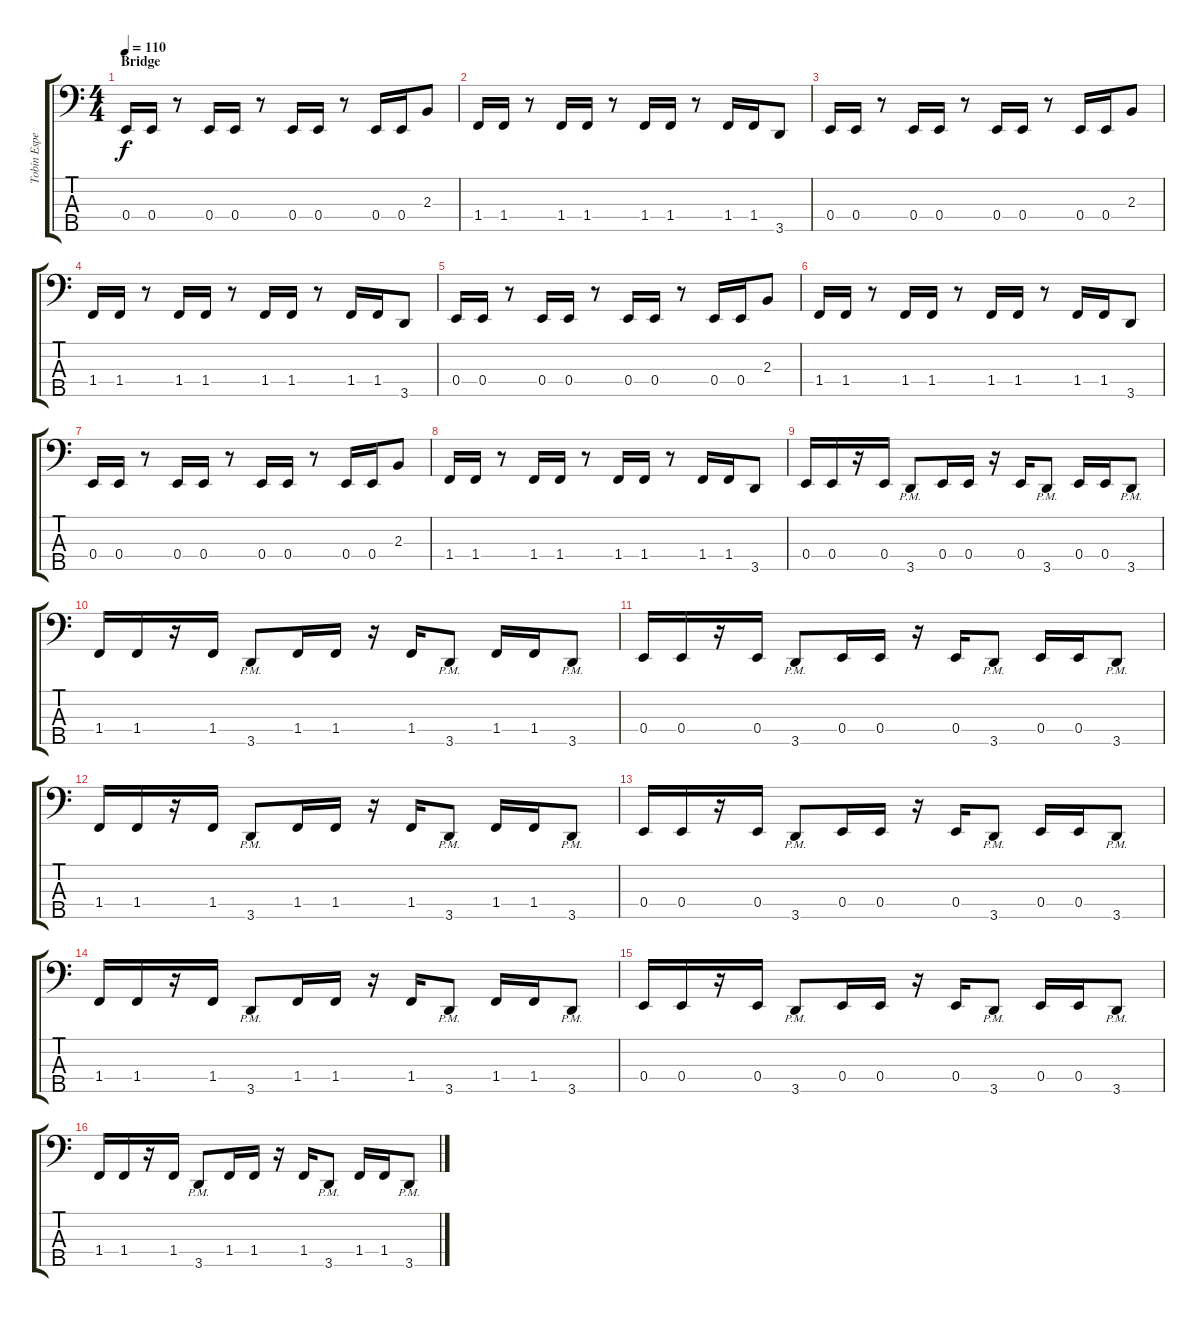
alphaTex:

\track ("Tobin Esperance" "Tobin Espe") {instrument electricbassfinger}
\staff {score tabs}
\tuning (G2 D2 A1 E1 B0) {hide}
\ts (4 4)
\section ("" "Bridge")
\tempo 110
\clef f4
\ks c
0.4.16{dy f} 0.4.16 r.8 0.4.16 0.4.16 r.8 0.4.16 0.4.16 r.8 0.4.16 0.4.16 2.3.8 |
1.4.16 1.4.16 r.8 1.4.16 1.4.16 r.8 1.4.16 1.4.16 r.8 1.4.16 1.4.16 3.5.8 |
0.4.16 0.4.16 r.8 0.4.16 0.4.16 r.8 0.4.16 0.4.16 r.8 0.4.16 0.4.16 2.3.8 |
1.4.16 1.4.16 r.8 1.4.16 1.4.16 r.8 1.4.16 1.4.16 r.8 1.4.16 1.4.16 3.5.8 |
0.4.16 0.4.16 r.8 0.4.16 0.4.16 r.8 0.4.16 0.4.16 r.8 0.4.16 0.4.16 2.3.8 |
1.4.16 1.4.16 r.8 1.4.16 1.4.16 r.8 1.4.16 1.4.16 r.8 1.4.16 1.4.16 3.5.8 |
0.4.16 0.4.16 r.8 0.4.16 0.4.16 r.8 0.4.16 0.4.16 r.8 0.4.16 0.4.16 2.3.8 |
1.4.16 1.4.16 r.8 1.4.16 1.4.16 r.8 1.4.16 1.4.16 r.8 1.4.16 1.4.16 3.5.8 |
0.4.16 0.4.16 r.16 0.4.16 3.5{pm}.8 0.4.16 0.4.16 r.16 0.4.16 3.5{pm}.8 0.4.16 0.4.16 3.5{pm}.8 |
1.4.16 1.4.16 r.16 1.4.16 3.5{pm}.8 1.4.16 1.4.16 r.16 1.4.16 3.5{pm}.8 1.4.16 1.4.16 3.5{pm}.8 |
0.4.16 0.4.16 r.16 0.4.16 3.5{pm}.8 0.4.16 0.4.16 r.16 0.4.16 3.5{pm}.8 0.4.16 0.4.16 3.5{pm}.8 |
1.4.16 1.4.16 r.16 1.4.16 3.5{pm}.8 1.4.16 1.4.16 r.16 1.4.16 3.5{pm}.8 1.4.16 1.4.16 3.5{pm}.8 |
0.4.16 0.4.16 r.16 0.4.16 3.5{pm}.8 0.4.16 0.4.16 r.16 0.4.16 3.5{pm}.8 0.4.16 0.4.16 3.5{pm}.8 |
1.4.16 1.4.16 r.16 1.4.16 3.5{pm}.8 1.4.16 1.4.16 r.16 1.4.16 3.5{pm}.8 1.4.16 1.4.16 3.5{pm}.8 |
0.4.16 0.4.16 r.16 0.4.16 3.5{pm}.8 0.4.16 0.4.16 r.16 0.4.16 3.5{pm}.8 0.4.16 0.4.16 3.5{pm}.8 |
1.4.16 1.4.16 r.16 1.4.16 3.5{pm}.8 1.4.16 1.4.16 r.16 1.4.16 3.5{pm}.8 1.4.16 1.4.16 3.5{pm}.8
